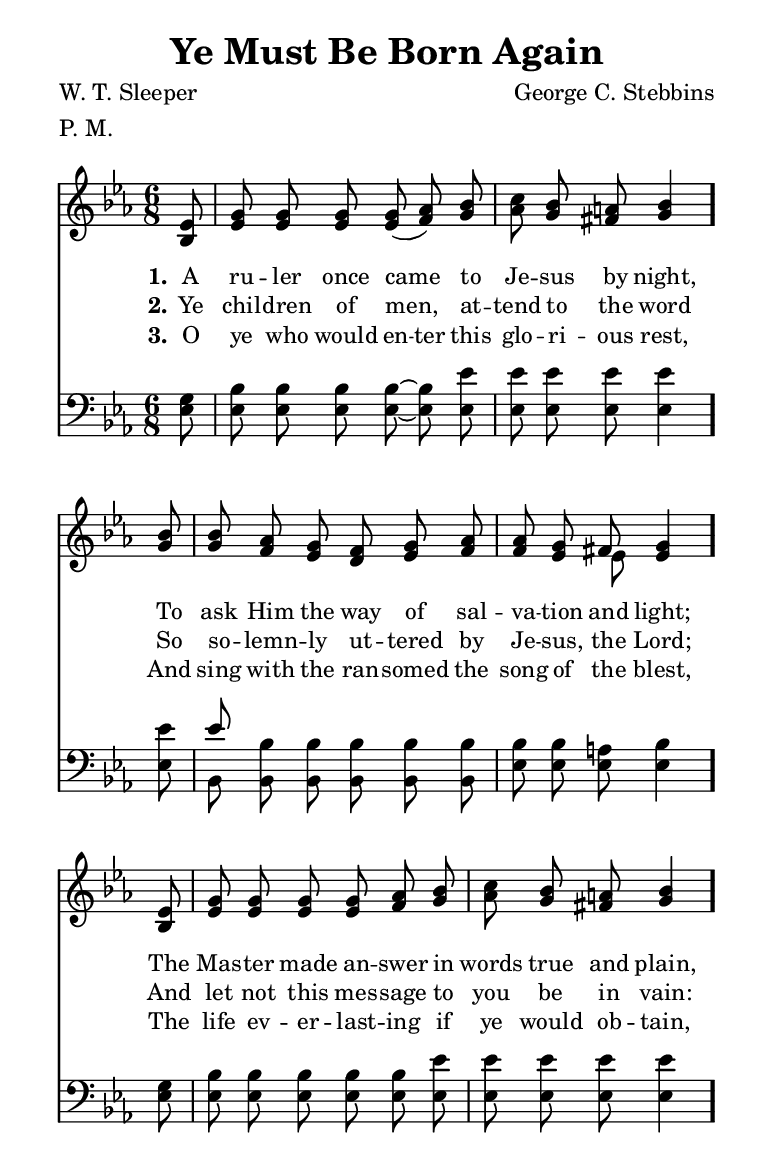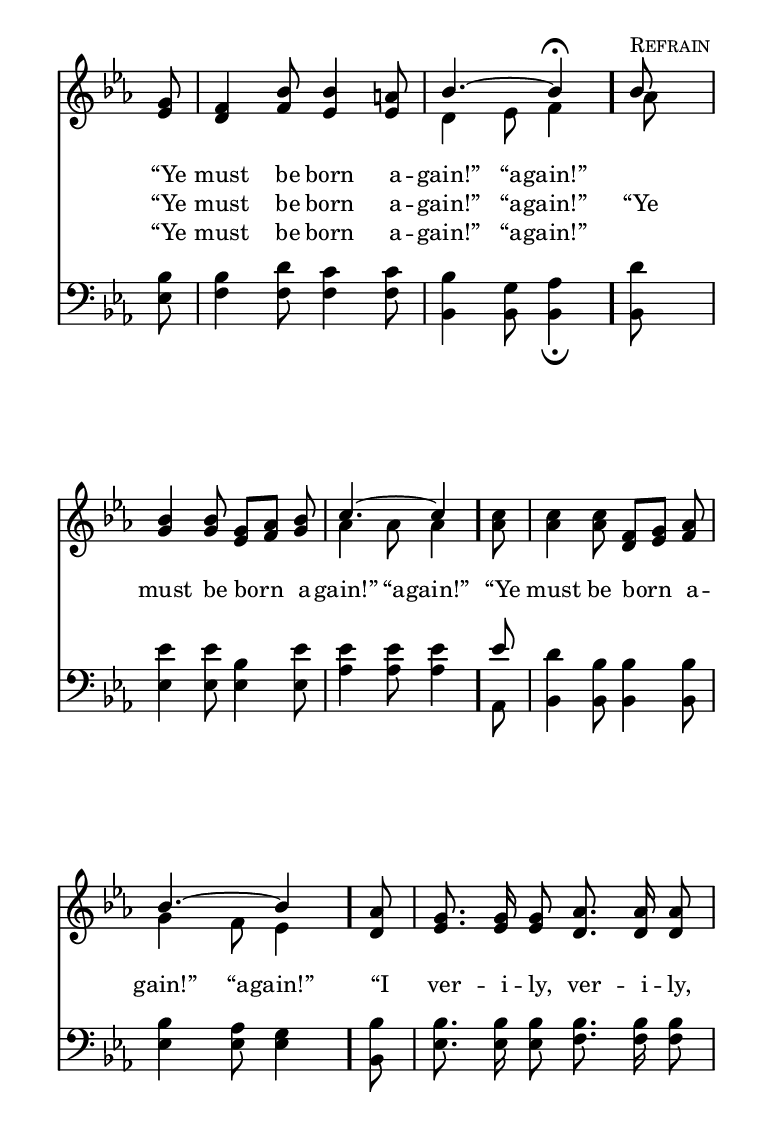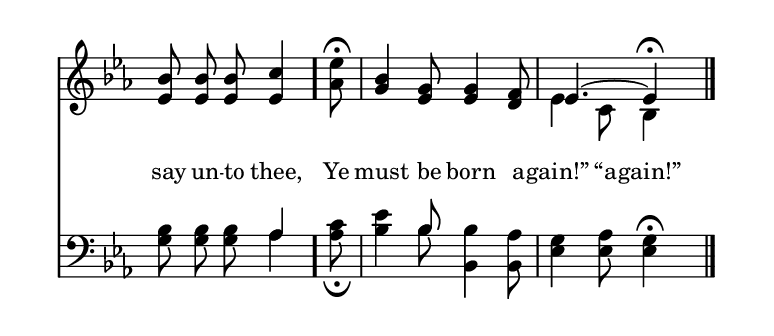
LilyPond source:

\include "common/global.ily"
\paper {
  \include "common/paper.ily"
  ragged-last-bottom = ##t
  systems-per-page = #(cond (is-eogsized 5) (#t #f))
  system-count = #(cond (is-eogsized 7) (#t #f))
}

\header{
  %gospel
  hymnnumber = "142"
  title = "Ye Must Be Born Again"
  tunename = ""
  meter = "P. M."
  poet = "W. T. Sleeper"
  composer = "George C. Stebbins"
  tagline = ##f
}

ta = { \tempo 8=140 }
tb = { \tempo 8=70 }

global = {
  \include "common/overrides.ily"
  \override Staff.TimeSignature.style = #'numbered
  \time 6/8
  \override Score.MetronomeMark.transparent = ##t % hide all fermata changes too
  \ta
  \key ees \major
  \partial 8
  \autoBeamOff
}

notesSoprano = {
\global
\relative c' {

  ees8 | g g g g( aes) bes | c bes a bes4 \eogbreak
  bes8 | bes aes g f g aes | aes g fis g4 \eogbreak
  ees8 | g g g g aes bes | c bes a bes4 \eogbreak
  g8 | f4 bes8 bes4 a8 | bes4. ~ \tb bes4 \fermata \ta

  << s^\markup { \small \caps "Refrain" }
  { bes8 | bes4 bes8 g8[ aes] bes | c4. ~ c4 } >>
  c8 | c4 c8 f,8[ g] aes | bes4. ~ bes4
  aes8 | g8. g16 g8 aes8. aes16 aes8 | bes bes bes c4
  \tb ees8 \fermata \ta | bes4 g8 g4 f8 | ees4. ~ \tb ees4 \fermata \ta

  \bar "|."

}
}

notesAlto = {
\global
\relative e' {

  bes8 | ees ees ees ees( f) g | aes g fis g4
  g8 | g f ees d ees f | f ees ees ees4
  bes8 | ees ees ees ees f g | aes g fis g4
  ees8 | d4 f8 ees4 ees8 | d4 ees8 f4

  aes8 | g4 g8 ees[ f] g | aes4 aes8 aes4
  aes8 | aes4 aes8 d,[ ees] f | g4 f8 ees4
  d8 | ees8. ees16 ees8 d8. d16 d8 | ees ees ees ees4
  aes8 | g4 ees8 ees4 d8 | ees4 c8 bes4

}
}

notesTenor = {
\global
\relative a {

  g8 | bes bes bes bes ~ bes ees | ees ees ees ees4
  ees8 | ees bes bes bes bes bes | bes bes a bes4
  g8 | bes bes bes bes bes ees | ees ees ees ees4
  bes8 | bes4 d8 c4 c8 | bes4 g8 aes4

  d8 | ees4 ees8 bes4 ees8 | ees4 ees8 ees4
  ees8 | d4 bes8 bes4 bes8 | bes4 aes8 g4
  bes8 | bes8. bes16 bes8 bes8. bes16 bes8 | bes bes bes aes4
  c8 | ees4 bes8 bes4 aes8 | g4 aes8 g4

}
}

notesBass = {
\global
\relative f {

  ees8 | ees ees ees ees ~ ees ees | ees ees ees ees4
  ees8 | bes bes bes bes bes bes | ees ees ees ees4
  ees8 | ees ees ees ees ees ees | ees ees ees ees4
  ees8 | f4 f8 f4 f8 | bes,4 bes8 bes4_\fermata

  bes8 | ees4 ees8 ees4 ees8 | aes4 aes8 aes4
  aes,8 | bes4 bes8 bes4 bes8 | ees4 ees8 ees4
  bes8 | ees8. ees16 ees8 f8. f16 f8 | g g g aes4
  aes8_\fermata | bes4 bes8 bes,4 bes8 | ees4 ees8 ees4 \fermata

}
}

Refrain = \lyricmode {

“Ye must be born a -- gain!” %{HIDE>%} “a -- gain!” %{<HIDE%} \bar "."
“Ye must be born a -- gain!” %{HIDE>%} “a -- gain!” %{<HIDE%} \bar "."
“I ver -- i -- ly, ver -- i -- ly, say un -- to thee, \bar "."
Ye must be born a -- gain!” %{HIDE>%} “a -- gain!” %{<HIDE%} \bar "."

}

wordsA = \lyricmode {
\set stanza = "1."

A ru -- ler once came to Je -- sus by night, \bar "."
To ask Him the way of sal -- va -- tion and light; \bar "."
The Mas -- ter made an -- swer in words true and plain, \bar "."
“Ye must be born a -- gain!” %{HIDE>%} “a -- gain!” %{<HIDE%} \bar "."

}

wordsB = \lyricmode {
\set stanza = "2."

Ye chil -- dren of men, at -- tend to the word
So so -- lemn -- ly ut -- tered by Je -- sus, the Lord;
And let not this mes -- sage to you be in vain:
“Ye must be born a -- gain!” %{HIDE>%} “a -- gain!” %{<HIDE%}

\Refrain

}

wordsC = \lyricmode {
\set stanza = "3."

O ye who would { \mon } en -- ter { \moff } this glo -- ri -- ous rest,
And sing with the ran -- somed the song of the blest,
The life ev -- er -- last -- ing if ye would ob -- tain,
“Ye must be born a -- gain!” %{HIDE>%} “a -- gain!” %{<HIDE%}

}

\score {
  \context ChoirStaff <<
    \context Staff = upper <<
      \set Staff.autoBeaming = ##f
      \set ChoirStaff.systemStartDelimiter = #'SystemStartBar
      \set ChoirStaff.printPartCombineTexts = ##f
      \partcombine #'(2 . 9) \notesSoprano \notesAlto
      \context NullVoice = sopranos { \voiceOne << \notesSoprano >> }
      \context NullVoice = altos { \voiceTwo << \notesAlto >> }
      \context Lyrics = one   \lyricsto altos \wordsA
      \context Lyrics = two   \lyricsto altos \wordsB
      \context Lyrics = three \lyricsto altos \wordsC
    >>
    \context Staff = men <<
      \set Staff.autoBeaming = ##f
      \clef bass
      \set ChoirStaff.printPartCombineTexts = ##f
      \partcombine #'(2 . 9) \notesTenor \notesBass
      \context NullVoice = tenors { \voiceOne << \notesTenor >> }
      \context NullVoice = basses { \voiceTwo << \notesBass >> }
    >>
  >>
  \layout {
    \include "common/layout.ily"
  }
  \midi{
    \include "common/midi.ily"
  }
}

\version "2.19.49"  % necessary for upgrading to future LilyPond versions.

% vi:set et ts=2 sw=2 ai nocindent syntax=lilypond:
